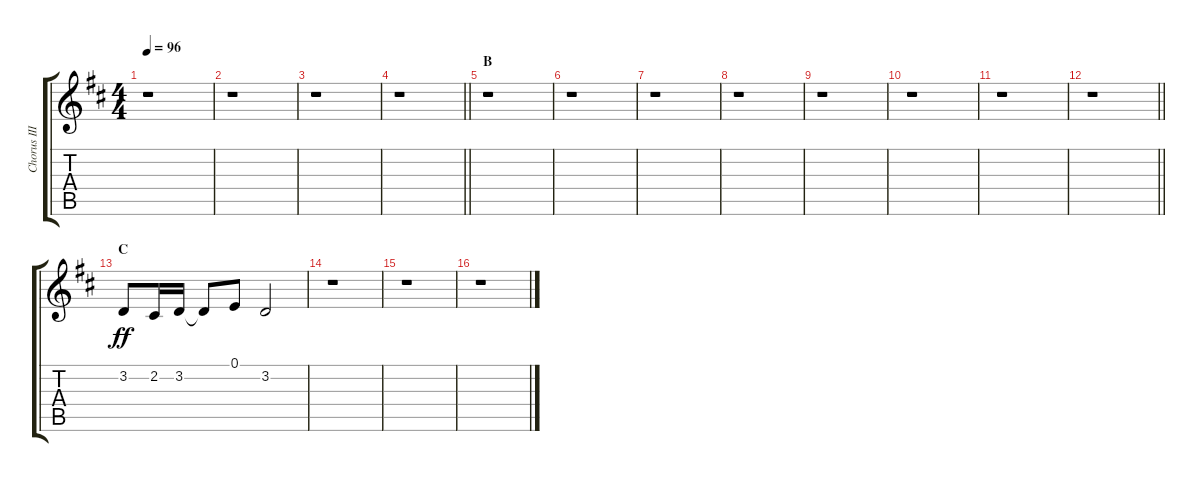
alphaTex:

\track ("Chorus III" "Chorus III") {instrument voiceoohs}
\staff {score tabs}
\tuning (E4 B3 G3 D3 A2 E2) {hide}
\ts (4 4)
\tempo 96
\clef g2
\ks d
r.1{dy ff} |
r.1 |
r.1 |
\barLineRight lightlight
r.1 |
\section ("" "B")
r.1 |
r.1 |
r.1 |
r.1 |
r.1 |
r.1 |
r.1 |
\barLineRight lightlight
r.1 |
\section ("" "C")
3.2.8 2.2.16 3.2.16 3.2{t}.8 0.1.8 3.2.2 |
r.1 |
r.1 |
r.1
